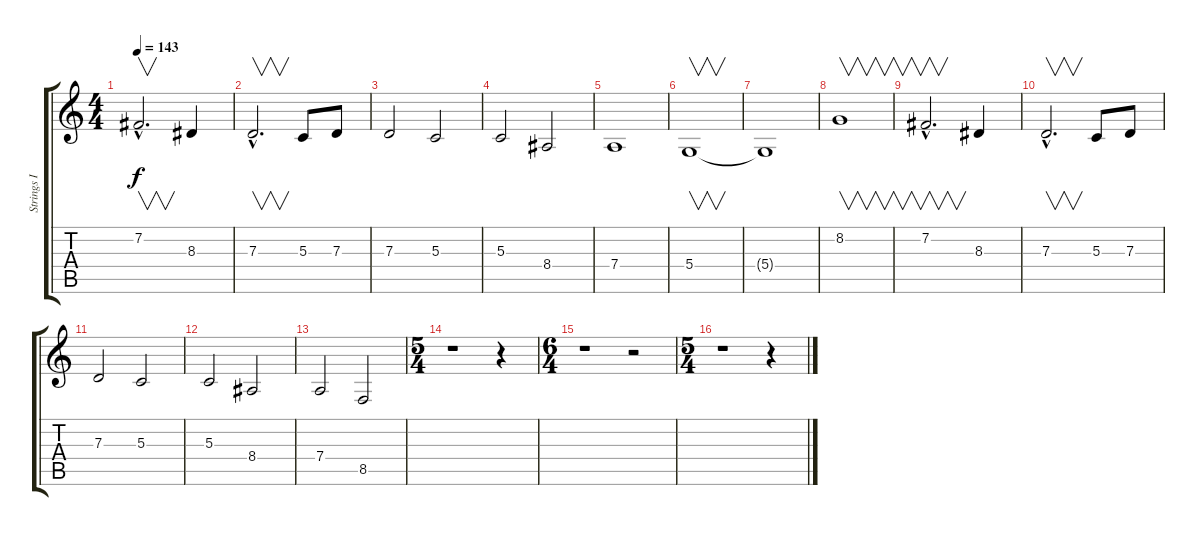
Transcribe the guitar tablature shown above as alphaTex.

\track ("Strings I" "Strings I") {instrument stringensemble1}
\staff {score tabs}
\tuning (E4 B3 G3 D3 A2 E2) {hide}
\ts (4 4)
\tempo 143
\clef g2
\ks c
7.2{hac}.2{v d dy f} 8.3.4 |
7.3{hac}.2{v d} 5.3.8 7.3.8 |
7.3.2 5.3.2 |
5.3.2 8.4.2 |
7.4.1 |
5.4.1{v} |
5.4{t}.1 |
8.2.1{v} |
7.2{hac}.2{v d} 8.3.4 |
7.3{hac}.2{v d} 5.3.8 7.3.8 |
7.3.2 5.3.2 |
5.3.2 8.4.2 |
7.4.2 8.5.2 |
\ts (5 4)
r.1 r.4 |
\ts (6 4)
r.1 r.2 |
\ts (5 4)
r.1 r.4
